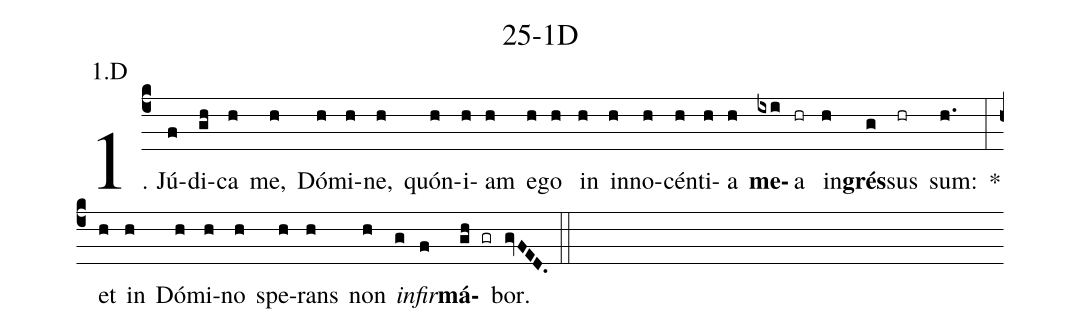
name: 25-1D;
annotation: 1.D;
%%
(c4)1. Jú(f)di(gh)ca(h) me,(h) Dó(h)mi(h)ne,(h) quón(h)i(h)am(h) e(h)go(h) in(h) in(h)no(h)cén(h)ti(h)a(h) <b>me</b>(ixi)a(hr) in(h)<b>grés</b>(g)sus(hr) sum:(h.) *(:) et(h) in(h) Dó(h)mi(h)no(h) spe(h)rans(h) non(h) <i>in</i>(g)<i>fir</i>(f)<b>má</b>(gh gr)bor.(gvFED.) (::)
